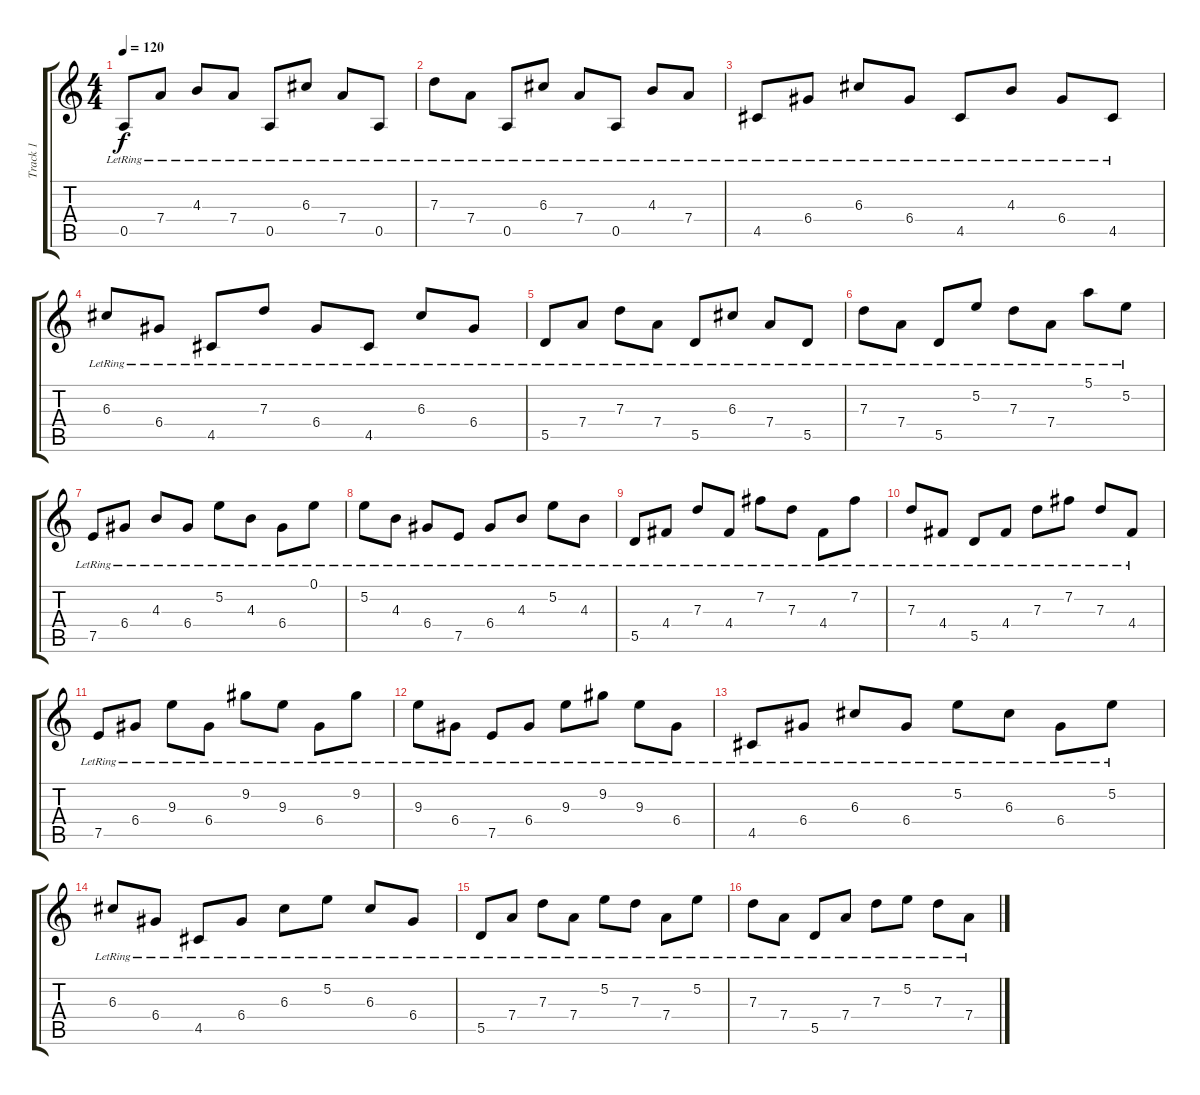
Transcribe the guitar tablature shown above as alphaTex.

\track ("Track 1" "Track 1") {instrument acousticguitarsteel}
\staff {score tabs}
\tuning (E4 B3 G3 D3 A2 E2) {hide}
\ts (4 4)
\tempo 120
\clef g2
\ks c
0.5{lr}.8{dy f} 7.4{lr}.8 4.3{lr}.8 7.4{lr}.8 0.5{lr}.8 6.3{lr}.8 7.4{lr}.8 0.5{lr}.8 |
7.3{lr}.8 7.4{lr}.8 0.5{lr}.8 6.3{lr}.8 7.4{lr}.8 0.5{lr}.8 4.3{lr}.8 7.4{lr}.8 |
4.5{lr}.8 6.4{lr}.8 6.3{lr}.8 6.4{lr}.8 4.5{lr}.8 4.3{lr}.8 6.4{lr}.8 4.5{lr}.8 |
6.3{lr}.8 6.4{lr}.8 4.5{lr}.8 7.3{lr}.8 6.4{lr}.8 4.5{lr}.8 6.3{lr}.8 6.4{lr}.8 |
5.5{lr}.8 7.4{lr}.8 7.3{lr}.8 7.4{lr}.8 5.5{lr}.8 6.3{lr}.8 7.4{lr}.8 5.5{lr}.8 |
7.3{lr}.8 7.4{lr}.8 5.5{lr}.8 5.2{lr}.8 7.3{lr}.8 7.4{lr}.8 5.1{lr}.8 5.2{lr}.8 |
7.5{lr}.8 6.4{lr}.8 4.3{lr}.8 6.4{lr}.8 5.2{lr}.8 4.3{lr}.8 6.4{lr}.8 0.1{lr}.8 |
5.2{lr}.8 4.3{lr}.8 6.4{lr}.8 7.5{lr}.8 6.4{lr}.8 4.3{lr}.8 5.2{lr}.8 4.3{lr}.8 |
5.5{lr}.8 4.4{lr}.8 7.3{lr}.8 4.4{lr}.8 7.2{lr}.8 7.3{lr}.8 4.4{lr}.8 7.2{lr}.8 |
7.3{lr}.8 4.4{lr}.8 5.5{lr}.8 4.4{lr}.8 7.3{lr}.8 7.2{lr}.8 7.3{lr}.8 4.4{lr}.8 |
7.5{lr}.8 6.4{lr}.8 9.3{lr}.8 6.4{lr}.8 9.2{lr}.8 9.3{lr}.8 6.4{lr}.8 9.2{lr}.8 |
9.3{lr}.8 6.4{lr}.8 7.5{lr}.8 6.4{lr}.8 9.3{lr}.8 9.2{lr}.8 9.3{lr}.8 6.4{lr}.8 |
4.5{lr}.8 6.4{lr}.8 6.3{lr}.8 6.4{lr}.8 5.2{lr}.8 6.3{lr}.8 6.4{lr}.8 5.2{lr}.8 |
6.3{lr}.8 6.4{lr}.8 4.5{lr}.8 6.4{lr}.8 6.3{lr}.8 5.2{lr}.8 6.3{lr}.8 6.4{lr}.8 |
5.5{lr}.8 7.4{lr}.8 7.3{lr}.8 7.4{lr}.8 5.2{lr}.8 7.3{lr}.8 7.4{lr}.8 5.2{lr}.8 |
7.3{lr}.8 7.4{lr}.8 5.5{lr}.8 7.4{lr}.8 7.3{lr}.8 5.2{lr}.8 7.3{lr}.8 7.4{lr}.8
